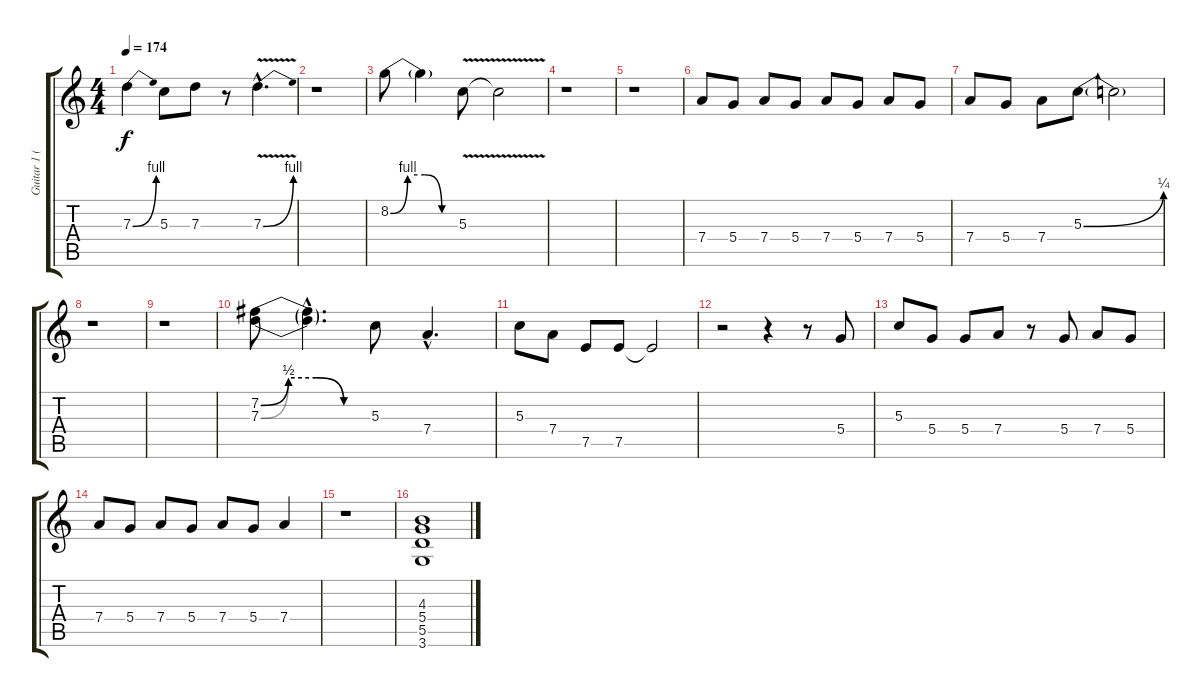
\track ("Guitar 1 (Light Dist.)" "Guitar 1 (") {instrument electricguitarclean}
\staff {score tabs}
\tuning (E4 B3 G3 D3 A2 E2) {hide}
\ts (4 4)
\tempo 174
\clef g2
\ks c
7.3{be (bend 0 0 60 4)}.4{dy f} 5.3.8 7.3.8 r.8 7.3{be (bend 0 0 60 4) v hac}.4{d} |
r.1 |
8.2{be (custom 0 0 15 4 30 4 45 0 60 0)}.8 8.2{t}.4 5.3{v}.8 5.3{t}.2 |
r.1 |
r.1 |
7.4.8 5.4.8 7.4.8 5.4.8 7.4.8 5.4.8 7.4.8 5.4.8 |
7.4.8 5.4.8 7.4.8 5.3{be (bend 0 0 60 1)}.8 5.3{t}.2 |
r.1 |
r.1 |
(7.2{be (custom 0 0 15 2 30 2 45 0 60 0)} 7.3{be (custom 0 0 15 2 30 2 45 0 60 0)}).8 (7.2{hac t} 7.3{hac t}).4{d} 5.3.8 7.4{hac}.4{d} |
5.3.8 7.4.8 7.5.8 7.5.8 7.5{t}.2 |
r.2 r.4 r.8 5.4.8 |
5.3.8 5.4.8 5.4.8 7.4.8 r.8 5.4.8 7.4.8 5.4.8 |
7.4.8 5.4.8 7.4.8 5.4.8 7.4.8 5.4.8 7.4.4 |
r.1 |
(4.3 5.4 5.5 3.6).1
